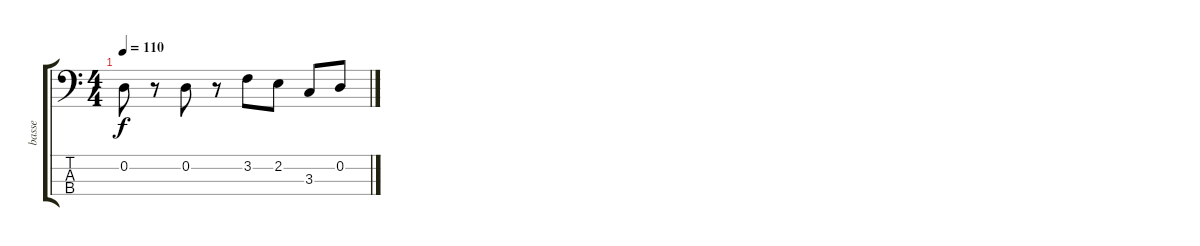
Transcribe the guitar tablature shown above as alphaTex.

\track ("basse" "basse") {instrument electricbassfinger}
\staff {score tabs}
\tuning (G2 D2 A1 E1) {hide}
\ts (4 4)
\tempo 110
\clef f4
\ks c
0.2.8{dy f} r.8 0.2.8 r.8 3.2.8 2.2.8 3.3.8 0.2.8
